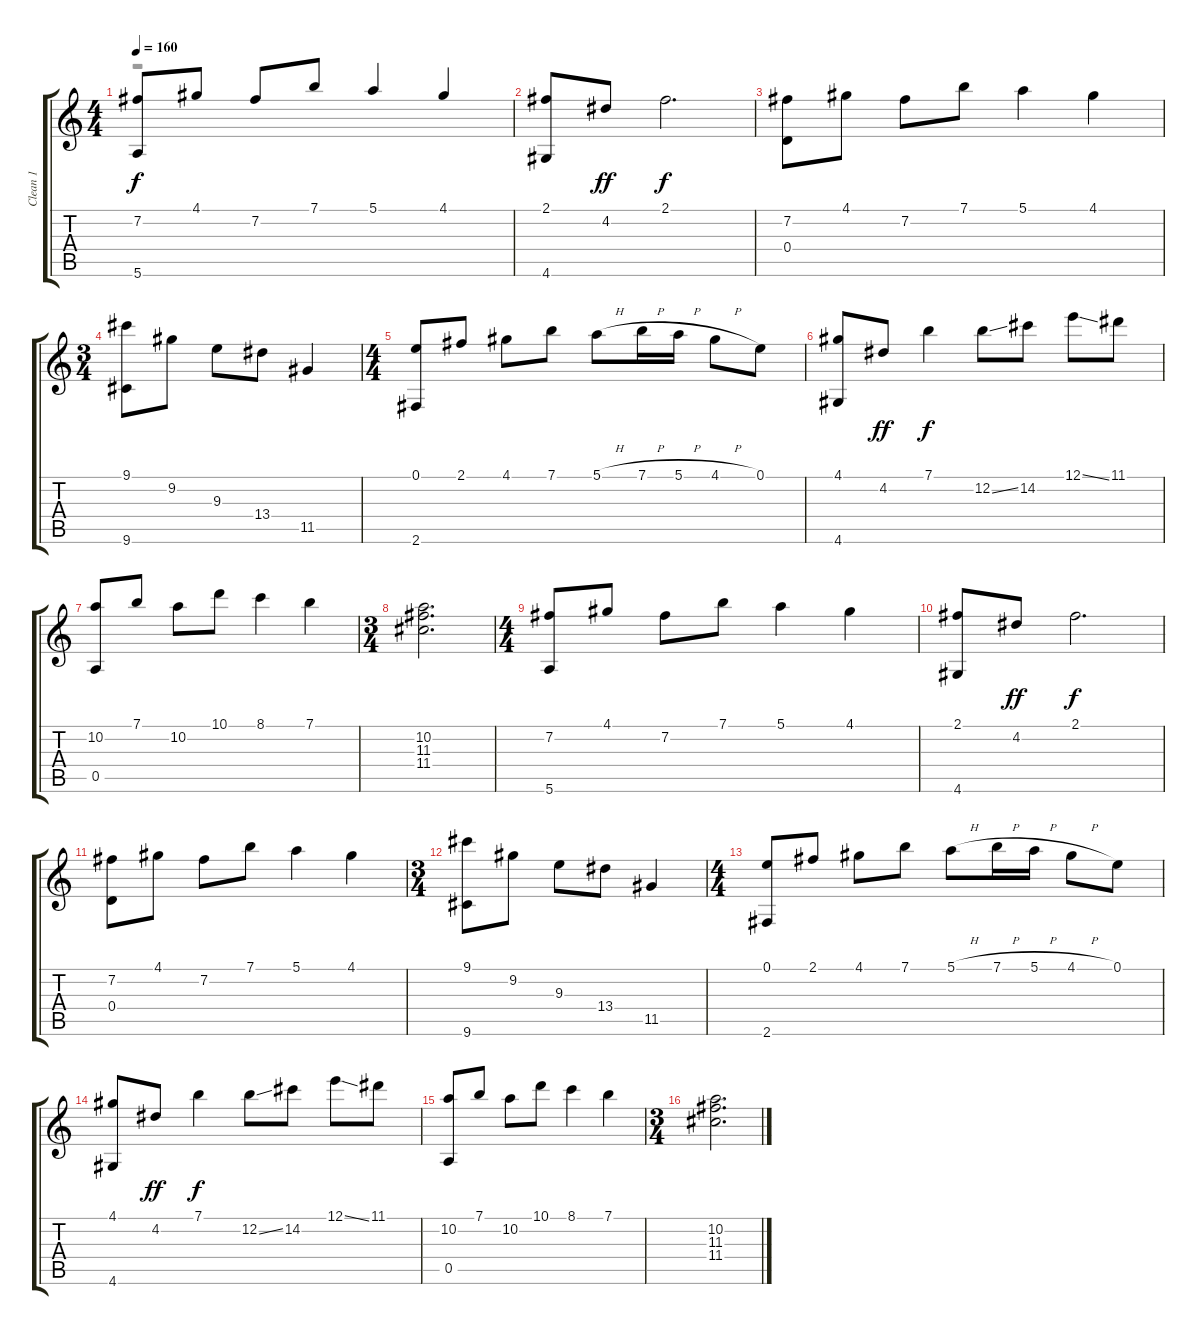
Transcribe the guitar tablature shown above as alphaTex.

\track ("Clean 1" "Clean 1") {instrument electricguitarclean}
\staff {score tabs}
\tuning (E4 B3 G3 D3 A2 E2) {hide}
\voice
\ts (4 4)
\tempo 160
\clef g2
\ks c
(7.2 5.6).8{dy f} 4.1.8 7.2.8 7.1.8 5.1.4 4.1.4 |
(2.1 4.6).8 4.2.8{dy ff} 2.1.2{d dy f} |
(7.2 0.4).8 4.1.8 7.2.8 7.1.8 5.1.4 4.1.4 |
\ts (3 4)
(9.1 9.6).8 9.2.8 9.3.8 13.4.8 11.5.4 |
\ts (4 4)
(0.1 2.6).8 2.1.8 4.1.8 7.1.8 5.1{h}.8 7.1{h}.16 5.1{h}.16 4.1{h}.8 0.1.8 |
(4.1 4.6).8 4.2.8{dy ff} 7.1.4{dy f} 12.2{ss}.8 14.2.8 12.1{ss}.8 11.1.8 |
(10.2 0.5).8 7.1.8 10.2.8 10.1.8 8.1.4 7.1.4 |
\ts (3 4)
(10.2 11.3 11.4).2{d} |
\ts (4 4)
(7.2 5.6).8 4.1.8 7.2.8 7.1.8 5.1.4 4.1.4 |
(2.1 4.6).8 4.2.8{dy ff} 2.1.2{d dy f} |
(7.2 0.4).8 4.1.8 7.2.8 7.1.8 5.1.4 4.1.4 |
\ts (3 4)
(9.1 9.6).8 9.2.8 9.3.8 13.4.8 11.5.4 |
\ts (4 4)
(0.1 2.6).8 2.1.8 4.1.8 7.1.8 5.1{h}.8 7.1{h}.16 5.1{h}.16 4.1{h}.8 0.1.8 |
(4.1 4.6).8 4.2.8{dy ff} 7.1.4{dy f} 12.2{ss}.8 14.2.8 12.1{ss}.8 11.1.8 |
(10.2 0.5).8 7.1.8 10.2.8 10.1.8 8.1.4 7.1.4 |
\ts (3 4)
(10.2 11.3 11.4).2{d}
\voice
\clef g2
\ottava regular
\simile none
\ks c
r.1{dy f} |
|
|
|
|
|
|
|
|
|
|
|
|
|
|
